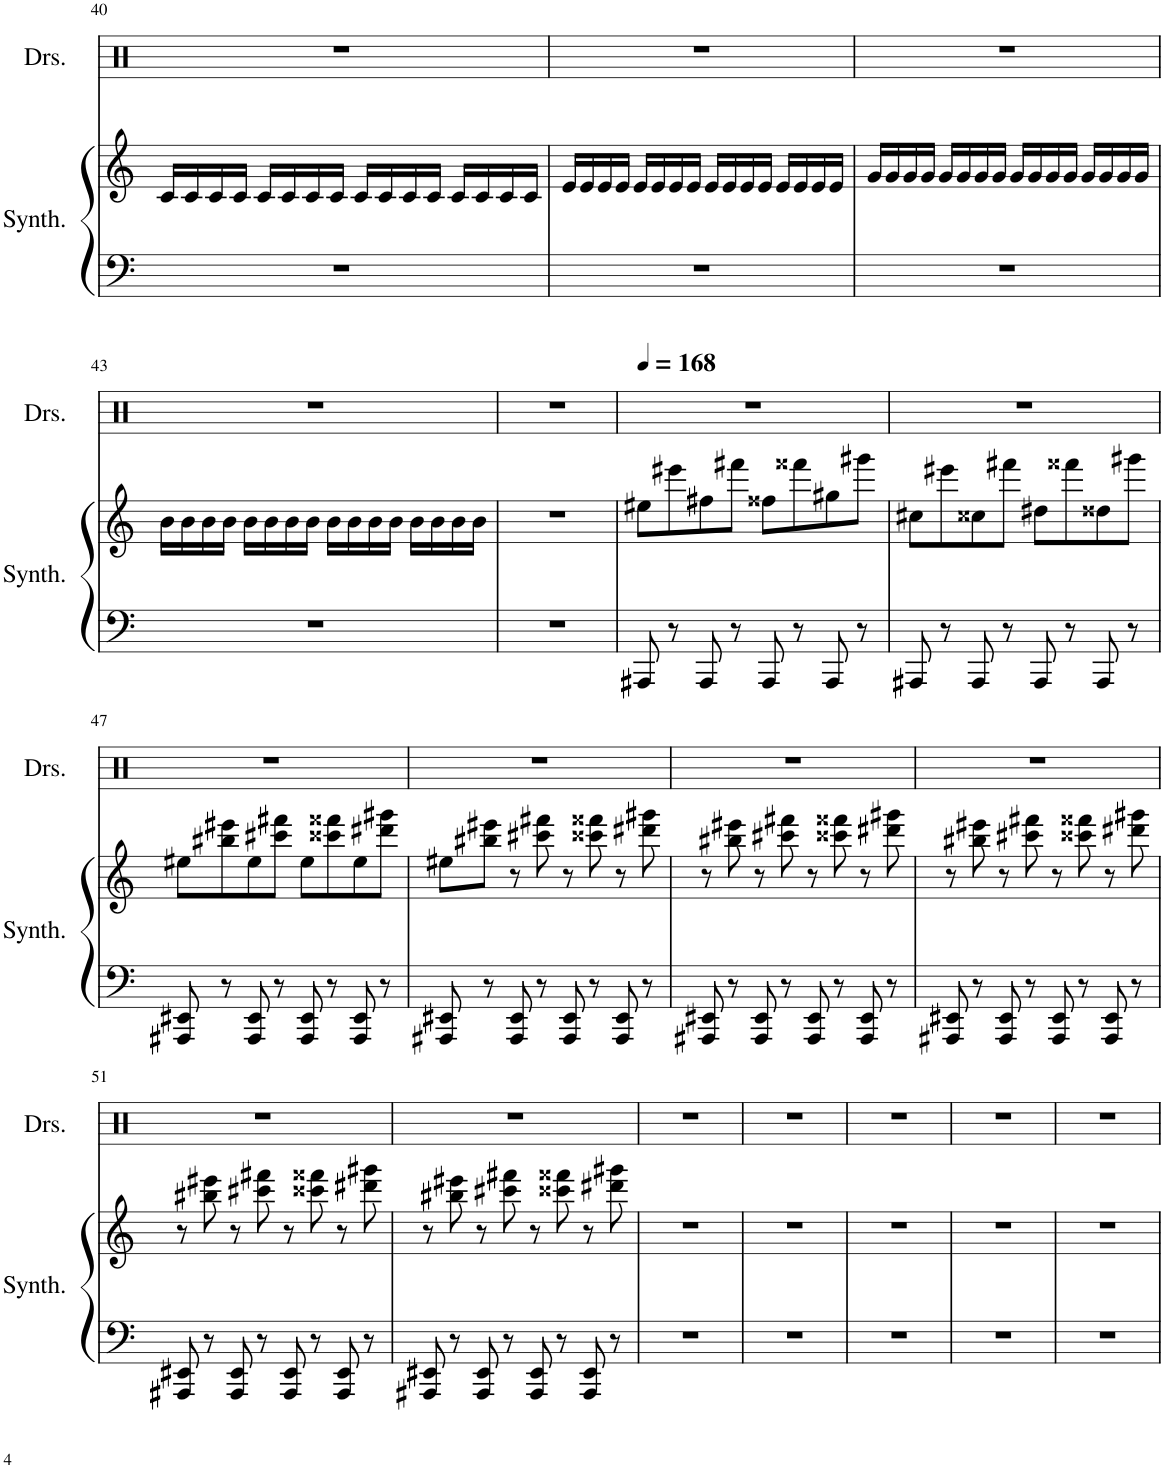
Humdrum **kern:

**kern	**kern	**kern
*part2	*part2	*part1
*staff3	*staff2	*staff1
*I"Bass Synthesizer	*	*I"Drumset
*I'Synth.	*	*I'Drs.
!!LO:PB:g=z
*clefF4	*clefG2	*clefX
*k[]	*k[]	*k[]
*M4/4	*M4/4	*M4/4
=40	=40	=40
1r	16c/LL	1r
.	16c/	.
.	16c/	.
.	16c/JJ	.
.	16c/LL	.
.	16c/	.
.	16c/	.
.	16c/JJ	.
.	16c/LL	.
.	16c/	.
.	16c/	.
.	16c/JJ	.
.	16c/LL	.
.	16c/	.
.	16c/	.
.	16c/JJ	.
=41	=41	=41
1r	16e/LL	1r
.	16e/	.
.	16e/	.
.	16e/JJ	.
.	16e/LL	.
.	16e/	.
.	16e/	.
.	16e/JJ	.
.	16e/LL	.
.	16e/	.
.	16e/	.
.	16e/JJ	.
.	16e/LL	.
.	16e/	.
.	16e/	.
.	16e/JJ	.
=42	=42	=42
1r	16g/LL	1r
.	16g/	.
.	16g/	.
.	16g/JJ	.
.	16g/LL	.
.	16g/	.
.	16g/	.
.	16g/JJ	.
.	16g/LL	.
.	16g/	.
.	16g/	.
.	16g/JJ	.
.	16g/LL	.
.	16g/	.
.	16g/	.
.	16g/JJ	.
!!LO:LB:g=z
=43	=43	=43
1r	16b\LL	1r
.	16b\	.
.	16b\	.
.	16b\JJ	.
.	16b\LL	.
.	16b\	.
.	16b\	.
.	16b\JJ	.
.	16b\LL	.
.	16b\	.
.	16b\	.
.	16b\JJ	.
.	16b\LL	.
.	16b\	.
.	16b\	.
.	16b\JJ	.
=44	=44	=44
1r	1r	1r
=45	=45	=45
*	*	*MM168
8AAA#X/	8ee#X\L	1r
8r	8eee#X\	.
8AAA#/	8ff#X\	.
8r	8fff#X\J	.
8AAA#/	8ff##X\L	.
8r	8fff##X\	.
8AAA#/	8gg#X\	.
8r	8ggg#X\J	.
=46	=46	=46
8AAA#X/	8cc#X\L	1r
8r	8eee#X\	.
8AAA#/	8cc##X\	.
8r	8fff#X\J	.
8AAA#/	8dd#X\L	.
8r	8fff##X\	.
8AAA#/	8dd##X\	.
8r	8ggg#X\J	.
!!LO:LB:g=z
=47	=47	=47
8AAA#X/ 8EE#X/	8ee#X\L	1r
8r	8bb#X\ 8eee#X\	.
8AAA#/ 8EE#/	8ee#\	.
8r	8ccc#X\ 8fff#X\J	.
8AAA#/ 8EE#/	8ee#\L	.
8r	8ccc##X\ 8fff##X\	.
8AAA#/ 8EE#/	8ee#\	.
8r	8ddd#X\ 8ggg#X\J	.
=48	=48	=48
8AAA#X/ 8EE#X/	8ee#X\L	1r
8r	8bb#X\ 8eee#X\J	.
8AAA#/ 8EE#/	8r	.
8r	8ccc#X\ 8fff#X\	.
8AAA#/ 8EE#/	8r	.
8r	8ccc##X\ 8fff##X\	.
8AAA#/ 8EE#/	8r	.
8r	8ddd#X\ 8ggg#X\	.
=49	=49	=49
8AAA#X/ 8EE#X/	8r	1r
8r	8bb#X\ 8eee#X\	.
8AAA#/ 8EE#/	8r	.
8r	8ccc#X\ 8fff#X\	.
8AAA#/ 8EE#/	8r	.
8r	8ccc##X\ 8fff##X\	.
8AAA#/ 8EE#/	8r	.
8r	8ddd#X\ 8ggg#X\	.
=50	=50	=50
8AAA#X/ 8EE#X/	8r	1r
8r	8bb#X\ 8eee#X\	.
8AAA#/ 8EE#/	8r	.
8r	8ccc#X\ 8fff#X\	.
8AAA#/ 8EE#/	8r	.
8r	8ccc##X\ 8fff##X\	.
8AAA#/ 8EE#/	8r	.
8r	8ddd#X\ 8ggg#X\	.
!!LO:LB:g=z
=51	=51	=51
8AAA#X/ 8EE#X/	8r	1r
8r	8bb#X\ 8eee#X\	.
8AAA#/ 8EE#/	8r	.
8r	8ccc#X\ 8fff#X\	.
8AAA#/ 8EE#/	8r	.
8r	8ccc##X\ 8fff##X\	.
8AAA#/ 8EE#/	8r	.
8r	8ddd#X\ 8ggg#X\	.
=52	=52	=52
8AAA#X/ 8EE#X/	8r	1r
8r	8bb#X\ 8eee#X\	.
8AAA#/ 8EE#/	8r	.
8r	8ccc#X\ 8fff#X\	.
8AAA#/ 8EE#/	8r	.
8r	8ccc##X\ 8fff##X\	.
8AAA#/ 8EE#/	8r	.
8r	8ddd#X\ 8ggg#X\	.
=53	=53	=53
1r	1r	1r
=54	=54	=54
1r	1r	1r
=55	=55	=55
1r	1r	1r
=56	=56	=56
1r	1r	1r
=57	=57	=57
1r	1r	1r
=	=	=
*-	*-	*-
